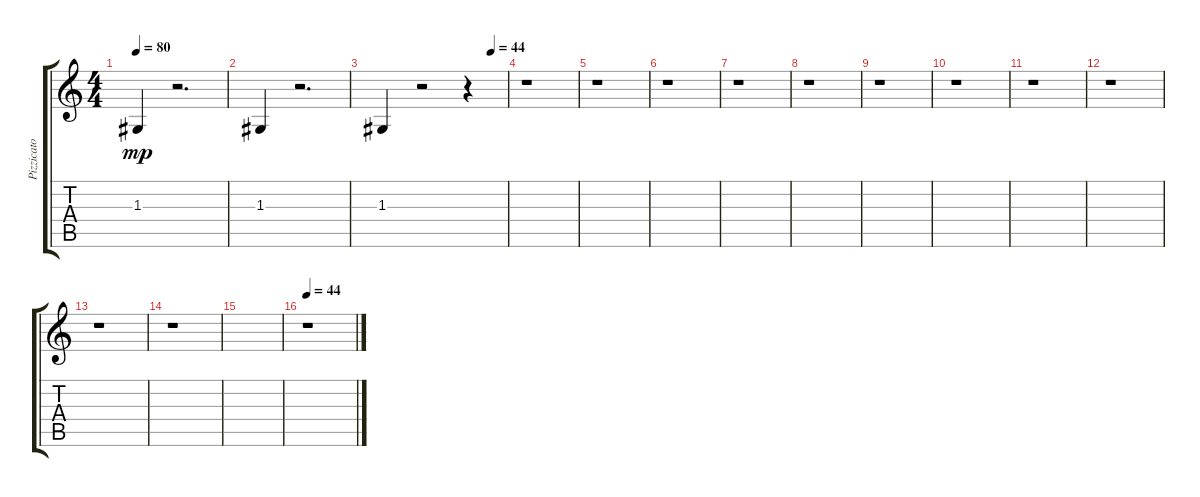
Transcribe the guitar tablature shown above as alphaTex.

\track ("Pizzicato Upper" "Pizzicato ") {instrument pizzicatostrings}
\staff {score tabs}
\tuning (E4 B3 G3 D3 A2 E2) {hide}
\ts (4 4)
\tempo 80
\clef g2
\ks c
1.3.4{dy mp instrument pizzicatostrings} r.2{d} |
1.3.4 r.2{d} |
\tempo (44 0.875)
1.3.4 r.2 r.4 |
r.1 |
r.1 |
r.1 |
r.1 |
r.1 |
r.1 |
r.1 |
r.1 |
r.1 |
r.1 |
r.1 |
|
\tempo 44
r.1
